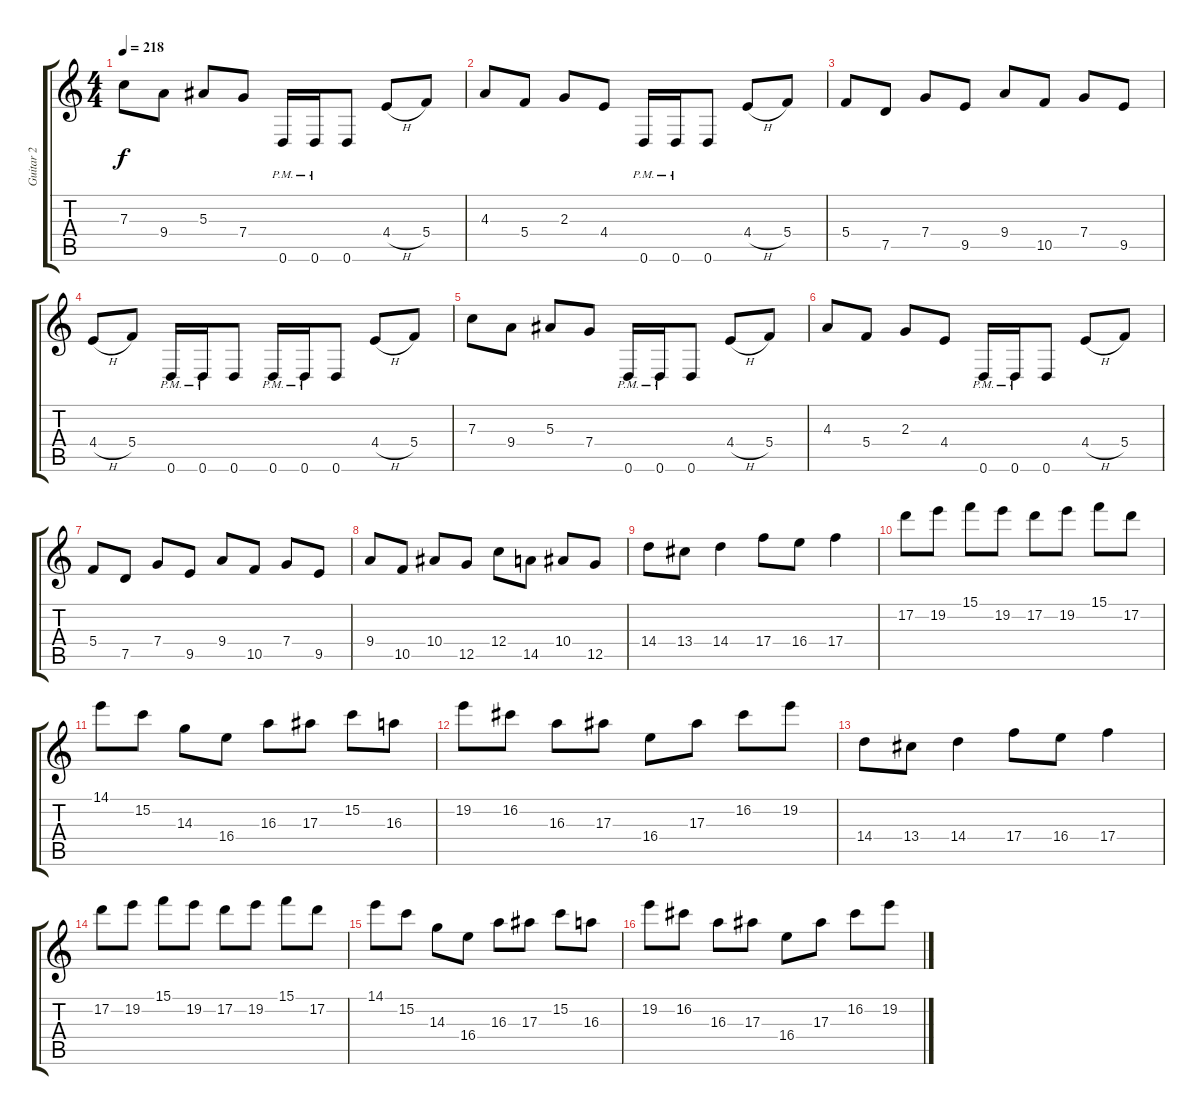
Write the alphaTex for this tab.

\track ("Guitar 2" "Guitar 2") {instrument distortionguitar}
\staff {score tabs}
\tuning (D4 A3 F3 C3 G2 D2) {hide}
\ts (4 4)
\tempo 218
\clef g2
\ks c
7.3.8{dy f} 9.4.8 5.3.8 7.4.8 0.6{pm}.16 0.6{pm}.16 0.6.8 4.4{h}.8 5.4.8 |
4.3.8 5.4.8 2.3.8 4.4.8 0.6{pm}.16 0.6{pm}.16 0.6.8 4.4{h}.8 5.4.8 |
5.4.8 7.5.8 7.4.8 9.5.8 9.4.8 10.5.8 7.4.8 9.5.8 |
4.4{h}.8 5.4.8 0.6{pm}.16 0.6{pm}.16 0.6.8 0.6{pm}.16 0.6{pm}.16 0.6.8 4.4{h}.8 5.4.8 |
7.3.8 9.4.8 5.3.8 7.4.8 0.6{pm}.16 0.6{pm}.16 0.6.8 4.4{h}.8 5.4.8 |
4.3.8 5.4.8 2.3.8 4.4.8 0.6{pm}.16 0.6{pm}.16 0.6.8 4.4{h}.8 5.4.8 |
5.4.8 7.5.8 7.4.8 9.5.8 9.4.8 10.5.8 7.4.8 9.5.8 |
9.4.8 10.5.8 10.4.8 12.5.8 12.4.8 14.5.8 10.4.8 12.5.8 |
14.4.8 13.4.8 14.4.4 17.4.8 16.4.8 17.4.4 |
17.2.8 19.2.8 15.1.8 19.2.8 17.2.8 19.2.8 15.1.8 17.2.8 |
14.1.8 15.2.8 14.3.8 16.4.8 16.3.8 17.3.8 15.2.8 16.3.8 |
19.2.8 16.2.8 16.3.8 17.3.8 16.4.8 17.3.8 16.2.8 19.2.8 |
14.4.8 13.4.8 14.4.4 17.4.8 16.4.8 17.4.4 |
17.2.8 19.2.8 15.1.8 19.2.8 17.2.8 19.2.8 15.1.8 17.2.8 |
14.1.8 15.2.8 14.3.8 16.4.8 16.3.8 17.3.8 15.2.8 16.3.8 |
19.2.8 16.2.8 16.3.8 17.3.8 16.4.8 17.3.8 16.2.8 19.2.8
